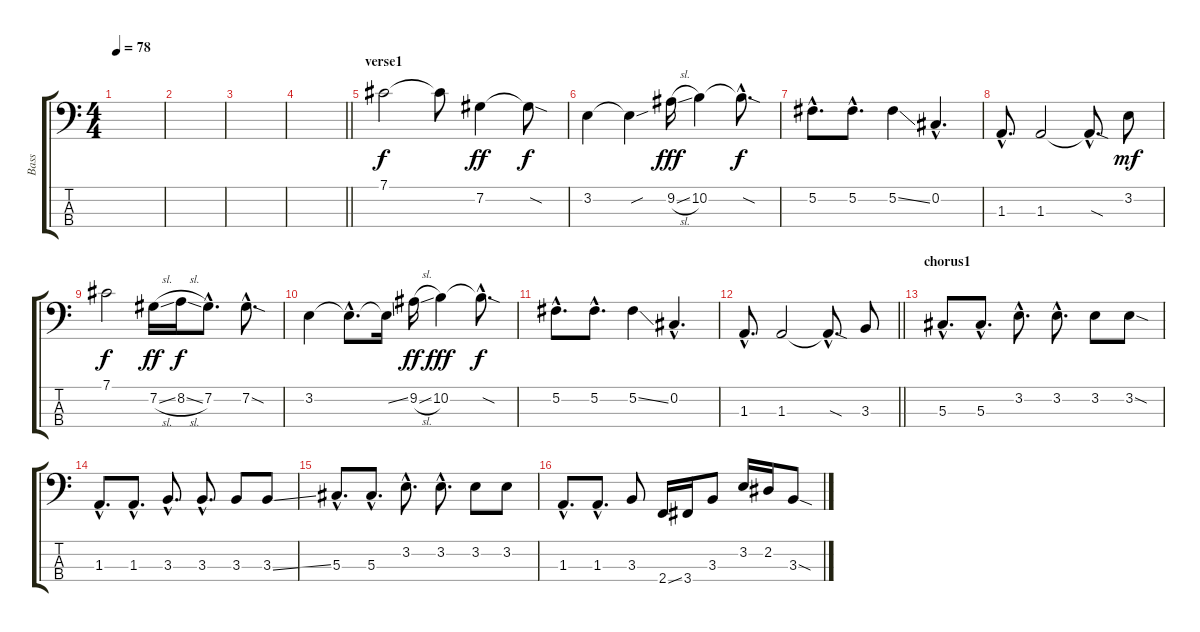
\track ("Bass" "Bass") {instrument electricbassfinger}
\staff {score tabs}
\tuning (Gb2 Db2 Ab1 Eb1) {hide}
\ts (4 4)
\tempo 78
\clef f4
\ks c
|
|
|
\barLineRight lightlight
|
\section ("" "verse1")
7.1.2 7.1{t}.8 7.2.4{dy ff} 7.2{sod t}.8{dy f} |
3.2.4 3.2{sou t}.4 9.2{sl}.16{dy fff} 10.2.4 10.2{sod hac t}.8{d dy f} |
5.2{hac}.8{d} 5.2{hac}.8{d} 5.2{ss}.4 0.2{hac}.4{d} |
1.3{hac}.8{d} 1.3.2 1.3{sod hac t}.8{d} 3.2.8{dy mf} |
7.1.2{dy f} 7.2{sl}.16{dy ff} 8.2{sl}.16{dy f} 7.2{hac}.8{d} 7.2{sod hac}.8{d} |
3.2.4 3.2{hac t}.8{d} 3.2{ss t}.16 9.2{sl}.16{dy ff} 10.2.4{dy fff} 10.2{sod hac t}.8{d dy f} |
5.2{hac}.8{d} 5.2{hac}.8{d} 5.2{ss}.4 0.2{hac}.4{d} |
\barLineRight lightlight
1.3{hac}.8{d} 1.3.2 1.3{sod hac t}.8{d} 3.3.8 |
\section ("" "chorus1")
5.3{hac}.8{d} 5.3{hac}.8{d} 3.2{hac}.8{d} 3.2{hac}.8{d} 3.2.8 3.2{sod}.8 |
1.3{hac}.8{d} 1.3{hac}.8{d} 3.3{hac}.8{d} 3.3{hac}.8{d} 3.3.8 3.3{ss}.8 |
5.3{hac}.8{d} 5.3{hac}.8{d} 3.2{hac}.8{d} 3.2{hac}.8{d} 3.2.8 3.2.8 |
1.3{hac}.8{d} 1.3{hac}.8{d} 3.3.8 2.4{ss}.16 3.4.16 3.3.8 3.2.16 2.2.16 3.3{sod}.8
